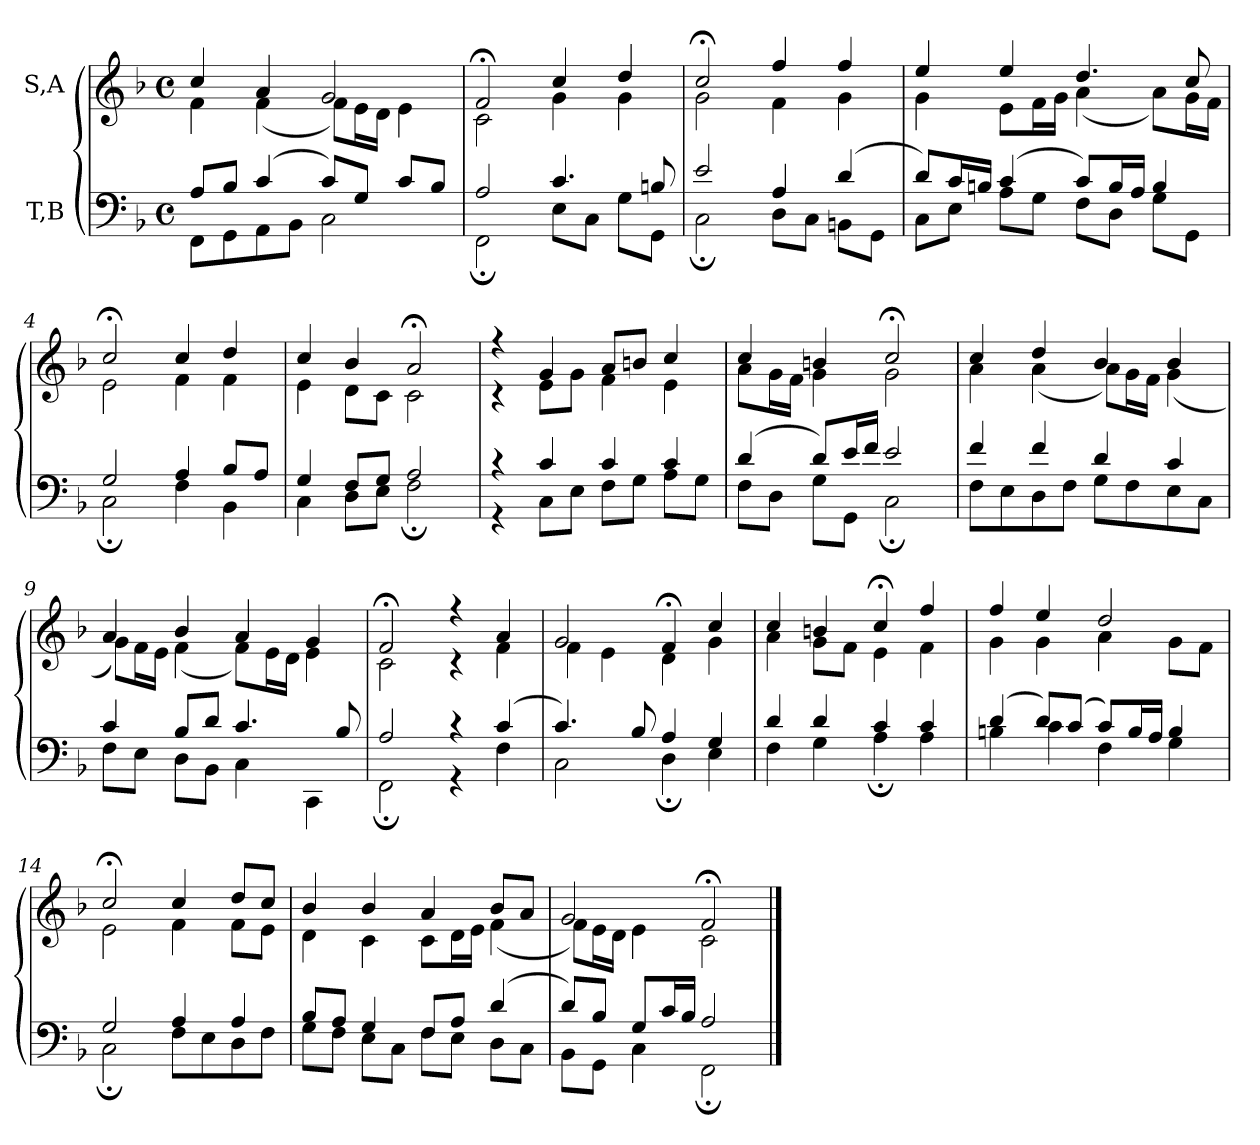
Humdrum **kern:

**kern	**kern
*part2	*part1
*staff2	*staff1
*I"T,B	*I"S,A
*clefF4	*clefG2
*k[b-]	*k[b-]
*M4/4	*M4/4
*met(c)	*met(c)
=	=
*^	*^
8AL	8FFL	4cc	4f
8B-J	8GG	.	.
(>4c	8AA	4a	(<4f
.	8BB-J	.	.
8cL)	2C	2g	8fL)
8GJ	.	.	16eL
.	.	.	16dJJ
8cL	.	.	4e
8B-J	.	.	.
=1	=1	=1	=1
2A	2FF;	2f;<	2c
4.c	8EL	4cc	4g
.	8CJ	.	.
.	8GL	4dd	4g
8Bn	8GGJ	.	.
=2	=2	=2	=2
2e	2C;	2cc;<	2g
4A	8DL	4ff	4f
.	8CJ	.	.
(>4d	8BBnL	4ff	4g
.	8GGJ	.	.
=3	=3	=3	=3
8dL)	8CL	4ee	4g
16cL	8EJ	.	.
16BnJJ	.	.	.
(>4c	8AL	4ee	8eL
.	8GJ	.	16fL
.	.	.	16gJJ
8cL)	8FL	4.dd	(<4a
16BL	8DJ	.	.
16AJJ	.	.	.
4B	8GL	.	8aL)
.	8GGJ	8cc	16gL
.	.	.	16fJJ
=4	=4	=4	=4
2G	2C;	2cc;<	2e
4A	4F	4cc	4f
8B-L	4BB-	4dd	4f
8AJ	.	.	.
=5	=5	=5	=5
4G	4C	4cc	4e
8FL	8DL	4b-	8dL
8GJ	8EJ	.	8cJ
2A	2F;	2a;<	2c
=6	=6	=6	=6
4r	4r	4r	4r
4c	8CL	4g	8eL
.	8EJ	.	8gJ
4c	8FL	8aL	4f
.	8GJ	8bnJ	.
4c	8AL	4cc	4e
.	8GJ	.	.
=7	=7	=7	=7
(>4d	8FL	4cc	8aL
.	8DJ	.	16gL
.	.	.	16fJJ
8dL)	8GL	4bn	4g
16eL	8GGJ	.	.
16fJJ	.	.	.
2e	2C;	2cc;<	2g
=8	=8	=8	=8
4f	8FL	4cc	4a
.	8E	.	.
4f	8D	4dd	(<4a
.	8FJ	.	.
4d	8GL	4b-	8aL)
.	8F	.	16gL
.	.	.	16fJJ
4c	8E	4b-	(<4g
.	8CJ	.	.
=9	=9	=9	=9
4c	8FL	4a	8gL)
.	8EJ	.	16fL
.	.	.	16eJJ
8B-L	8DL	4b-	(<4f
8dJ	8BB-J	.	.
4.c	4C	4a	8fL)
.	.	.	16eL
.	.	.	16dJJ
.	4CC	4g	4e
8B-	.	.	.
=10	=10	=10	=10
2A	2FF;	2f;<	2c
4r	4r	4r	4r
(>4c	4F	4a	4f
=11	=11	=11	=11
4.c)	2C	2g	4f
.	.	.	4e
8B-	.	.	.
4A	4D;	4f;<	4d
4G	4E	4cc	4g
=12	=12	=12	=12
4d	4F	4cc	4a
4d	4G	4bn	8gL
.	.	.	8fJ
4c	4A;	4cc;<	4e
4c	4A	4ff	4f
=13	=13	=13	=13
(>4d	4Bn	4ff	4g
8dL)	4c	4ee	4g
(>8cJ	.	.	.
8cL)	4F	2dd	4a
16BL	.	.	.
16AJJ	.	.	.
4B	4G	.	8gL
.	.	.	8fJ
=14	=14	=14	=14
2G	2C;	2cc;<	2e
4A	8FL	4cc	4f
.	8E	.	.
4A	8D	8ddL	8fL
.	8FJ	8ccJ	8eJ
=15	=15	=15	=15
8B-L	8GL	4b-	4d
8AJ	8FJ	.	.
4G	8EL	4b-	4c
.	8CJ	.	.
8FL	8FL	4a	8cL
8AJ	8EJ	.	16dL
.	.	.	16eJJ
(>4d	8DL	8b-L	(<4f
.	8CJ	8aJ	.
=16	=16	=16	=16
8dL)	8BB-L	2g	8fL)
8B-J	8GGJ	.	16eL
.	.	.	16dJJ
8GL	4C	.	4e
16cL	.	.	.
16B-JJ	.	.	.
2A	2FF;	2f;<	2c
*v	*v	*	*
*	*v	*v
==	==
*-	*-
